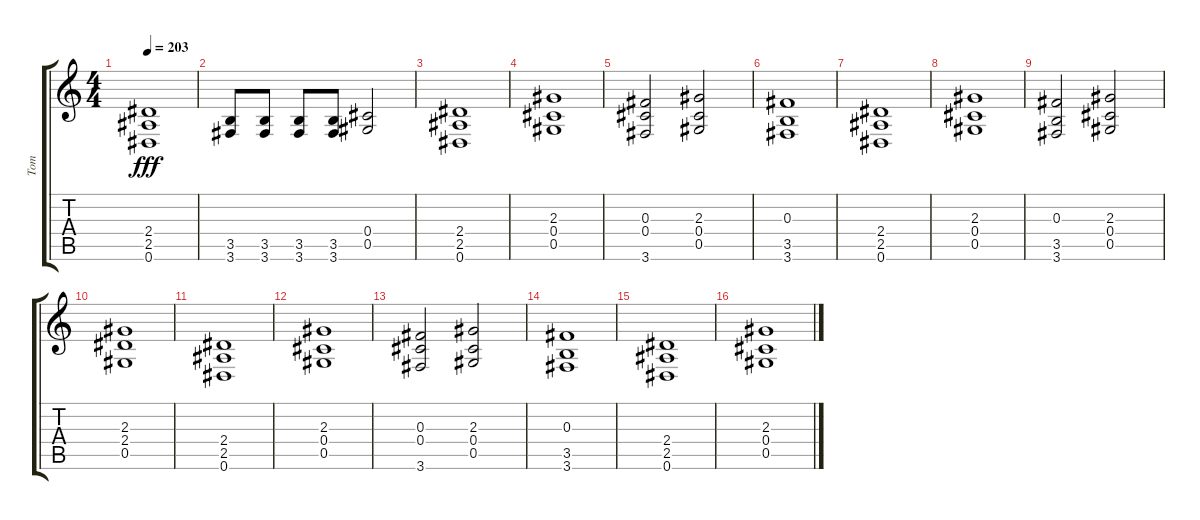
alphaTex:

\track ("Tom" "Tom") {instrument distortionguitar}
\staff {score tabs}
\tuning (Eb4 Bb3 Gb3 Db3 Ab2 Eb2) {hide}
\ts (4 4)
\tempo 203
\clef g2
\ks c
(2.4 2.5 0.6).1{dy fff} |
(3.5 3.6).8 (3.5 3.6).8 (3.5 3.6).8 (3.5 3.6).8 (0.4 0.5).2 |
(2.4 2.5 0.6).1 |
(2.3 0.4 0.5).1 |
(0.3 0.4 3.6).2 (2.3 0.4 0.5).2 |
(0.3 3.5 3.6).1 |
(2.4 2.5 0.6).1 |
(2.3 0.4 0.5).1 |
(0.3 3.5 3.6).2 (2.3 0.4 0.5).2 |
(2.3 2.4 0.5).1 |
(2.4 2.5 0.6).1 |
(2.3 0.4 0.5).1 |
(0.3 0.4 3.6).2 (2.3 0.4 0.5).2 |
(0.3 3.5 3.6).1 |
(2.4 2.5 0.6).1 |
(2.3 0.4 0.5).1
